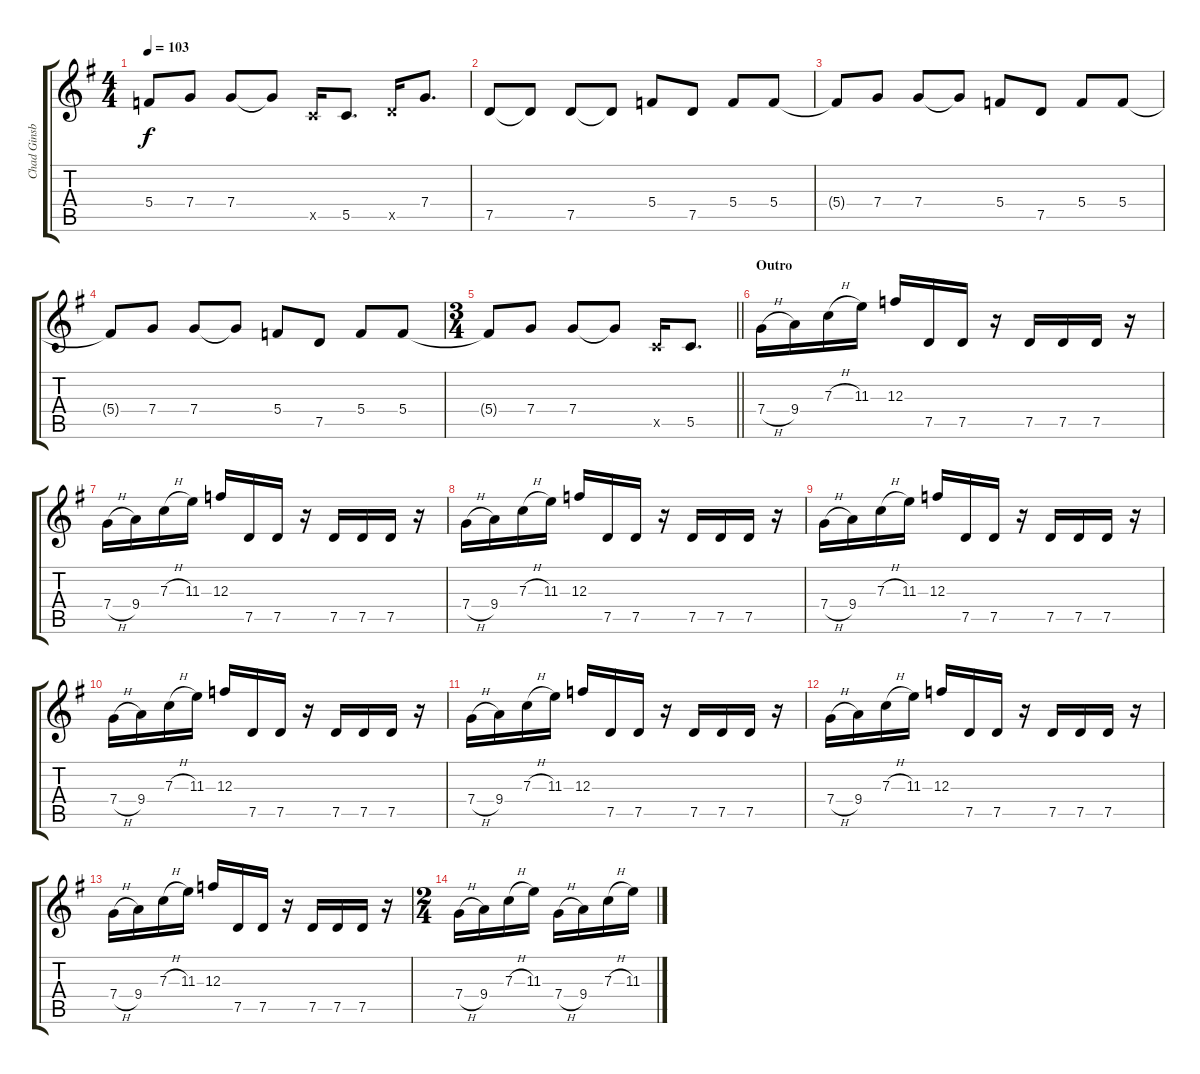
\track ("Chad Ginsburg" "Chad Ginsb") {instrument overdrivenguitar}
\staff {score tabs}
\tuning (D4 A3 F3 C3 G2 D2) {hide}
\ts (4 4)
\tempo 103
\clef g2
\ks g
5.4{t}.8{dy f} 7.4.8 7.4.8 7.4{t}.8 5.5{x}.16 5.5.8{d} 7.5{x}.16 7.4.8{d} |
7.5.8 7.5{t}.8 7.5.8 7.5{t}.8 5.4.8 7.5.8 5.4.8 5.4.8 |
5.4{t}.8 7.4.8 7.4.8 7.4{t}.8 5.4.8 7.5.8 5.4.8 5.4.8 |
5.4{t}.8 7.4.8 7.4.8 7.4{t}.8 5.4.8 7.5.8 5.4.8 5.4.8 |
\ts (3 4)
\barLineRight lightlight
5.4{t}.8 7.4.8 7.4.8 7.4{t}.8 5.5{x}.16 5.5.8{d} |
\section ("" "Outro")
7.4{h}.16 9.4.16 7.3{h}.16 11.3.16 12.3.16 7.5.16 7.5.16 r.16 7.5.16 7.5.16 7.5.16 r.16 |
7.4{h}.16 9.4.16 7.3{h}.16 11.3.16 12.3.16 7.5.16 7.5.16 r.16 7.5.16 7.5.16 7.5.16 r.16 |
7.4{h}.16 9.4.16 7.3{h}.16 11.3.16 12.3.16 7.5.16 7.5.16 r.16 7.5.16 7.5.16 7.5.16 r.16 |
7.4{h}.16 9.4.16 7.3{h}.16 11.3.16 12.3.16 7.5.16 7.5.16 r.16 7.5.16 7.5.16 7.5.16 r.16 |
7.4{h}.16 9.4.16 7.3{h}.16 11.3.16 12.3.16 7.5.16 7.5.16 r.16 7.5.16 7.5.16 7.5.16 r.16 |
7.4{h}.16 9.4.16 7.3{h}.16 11.3.16 12.3.16 7.5.16 7.5.16 r.16 7.5.16 7.5.16 7.5.16 r.16 |
7.4{h}.16 9.4.16 7.3{h}.16 11.3.16 12.3.16 7.5.16 7.5.16 r.16 7.5.16 7.5.16 7.5.16 r.16 |
7.4{h}.16 9.4.16 7.3{h}.16 11.3.16 12.3.16 7.5.16 7.5.16 r.16 7.5.16 7.5.16 7.5.16 r.16 |
\ts (2 4)
7.4{h}.16 9.4.16 7.3{h}.16 11.3.16 7.4{h}.16 9.4.16 7.3{h}.16 11.3.16
